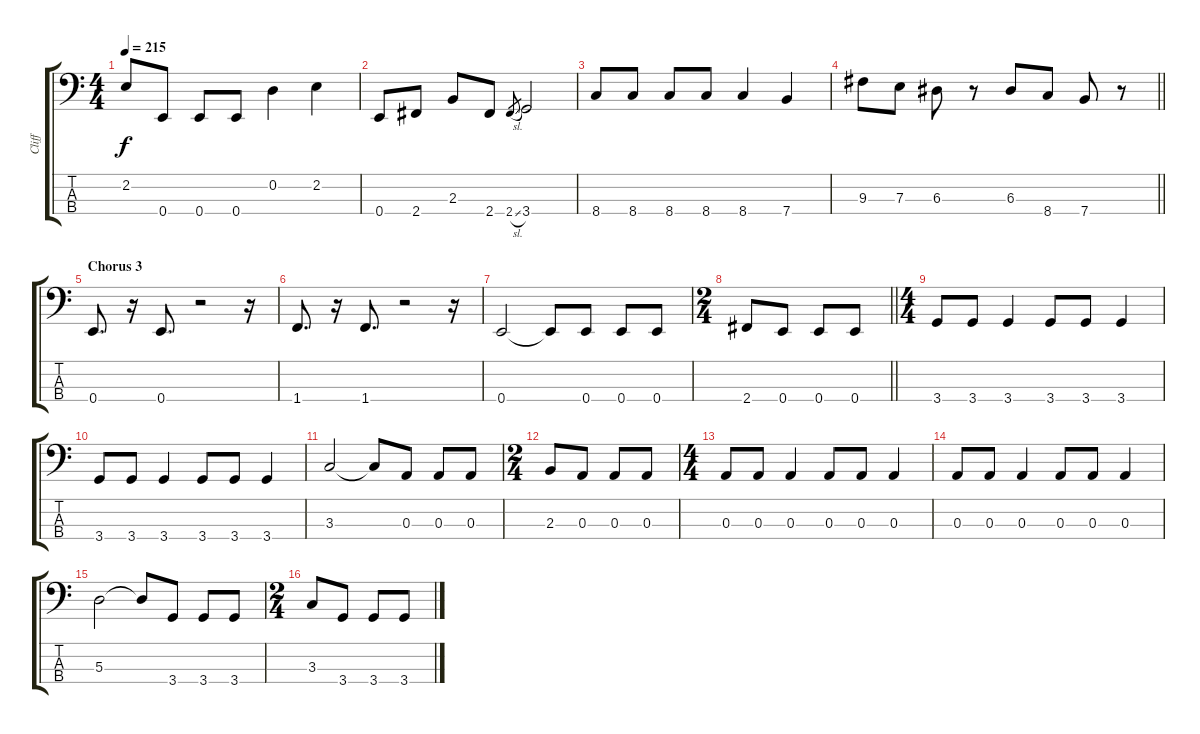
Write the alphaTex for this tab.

\track ("Cliff" "Cliff") {instrument electricbassfinger}
\staff {score tabs}
\tuning (G2 D2 A1 E1) {hide}
\ts (4 4)
\tempo 215
\clef f4
\ks c
2.2.8{dy f} 0.4.8 0.4.8 0.4.8 0.2.4 2.2.4 |
0.4.8 2.4.8 2.3.8 2.4.8 2.4{sl}.8{gr} 3.4.2 |
8.4.8 8.4.8 8.4.8 8.4.8 8.4.4 7.4.4 |
\barLineRight lightlight
9.3.8 7.3.8 6.3.8 r.8 6.3.8 8.4.8 7.4.8 r.8 |
\section ("" "Chorus 3")
0.4.8{d} r.16 0.4.8{d} r.2 r.16 |
1.4.8{d} r.16 1.4.8{d} r.2 r.16 |
0.4.2 0.4{t}.8 0.4.8 0.4.8 0.4.8 |
\ts (2 4)
\barLineRight lightlight
2.4.8 0.4.8 0.4.8 0.4.8 |
\ts (4 4)
\section ("" "")
3.4.8 3.4.8 3.4.4 3.4.8 3.4.8 3.4.4 |
3.4.8 3.4.8 3.4.4 3.4.8 3.4.8 3.4.4 |
3.3.2 3.3{t}.8 0.3.8 0.3.8 0.3.8 |
\ts (2 4)
2.3.8 0.3.8 0.3.8 0.3.8 |
\ts (4 4)
0.3.8 0.3.8 0.3.4 0.3.8 0.3.8 0.3.4 |
0.3.8 0.3.8 0.3.4 0.3.8 0.3.8 0.3.4 |
5.3.2 5.3{t}.8 3.4.8 3.4.8 3.4.8 |
\ts (2 4)
3.3.8 3.4.8 3.4.8 3.4.8
